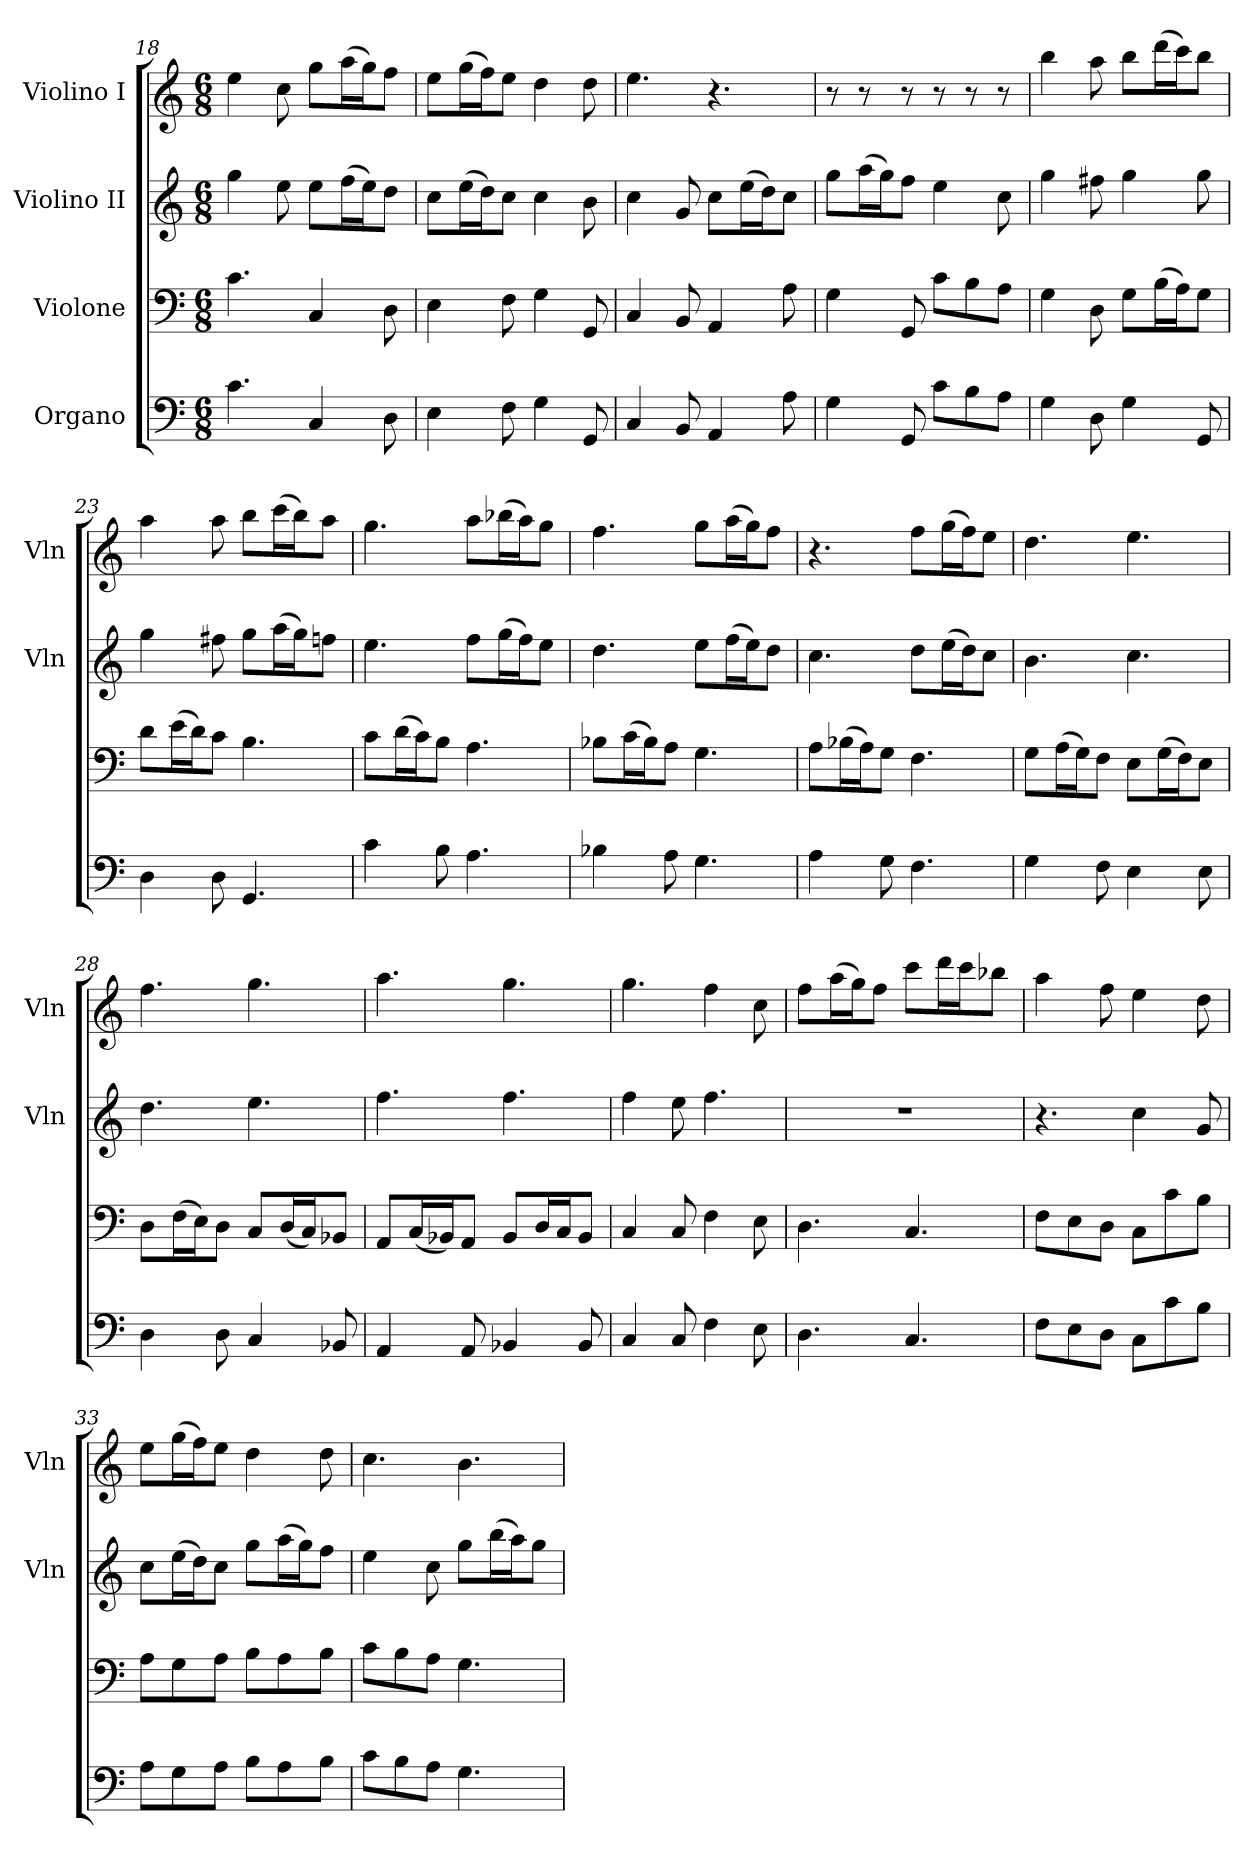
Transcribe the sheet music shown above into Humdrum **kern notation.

**kern	**kern	**kern	**kern
*part4	*part3	*part2	*part1
*staff4	*staff3	*staff2	*staff1
*I"Organo	*I"Violone	*I"Violino II	*I"Violino I
*	*	*I'Vln	*I'Vln
*clefF4	*clefF4	*clefG2	*clefG2
*k[]	*k[]	*k[]	*k[]
*M6/8	*M6/8	*M6/8	*M6/8
=18	=18	=18	=18
4.c	4.c	4gg	4ee
.	.	8ee	8cc
4C	4C	8eeL	8ggL
.	.	(16ffL	(16aaL
.	.	16eeJ)	16ggJ)
8D	8D	8ddJ	8ffJ
=19	=19	=19	=19
4E	4E	8ccL	8eeL
.	.	(16eeL	(16ggL
.	.	16ddJ)	16ffJ)
8F	8F	8ccJ	8eeJ
4G	4G	4cc	4dd
8GG	8GG	8b	8dd
=20	=20	=20	=20
4C	4C	4cc	4.ee
8BB	8BB	8g	.
4AA	4AA	8ccL	4.r
.	.	(16eeL	.
.	.	16ddJ)	.
8A	8A	8ccJ	.
=21	=21	=21	=21
4G	4G	8ggL	8r
.	.	(16aaL	8r
.	.	16ggJ)	.
8GG	8GG	8ffJ	8r
8cL	8cL	4ee	8r
8B	8B	.	8r
8AJ	8AJ	8cc	8r
=22	=22	=22	=22
4G	4G	4gg	4bb
8D	8D	8ff#X	8aa
4G	8GL	4gg	8bbL
.	(16BL	.	(16dddL
.	16AJ)	.	16cccJ)
8GG	8GJ	8gg	8bbJ
=23	=23	=23	=23
4D	8dL	4gg	4aa
.	(16eL	.	.
.	16dJ)	.	.
8D	8cJ	8ff#X	8aa
4.GG	4.B	8ggL	8bbL
.	.	(16aaL	(16cccL
.	.	16ggJ)	16bbJ)
.	.	8ffnJ	8aaJ
=24	=24	=24	=24
4c	8cL	4.ee	4.gg
.	(16dL	.	.
.	16cJ)	.	.
8B	8BJ	.	.
4.A	4.A	8ffL	8aaL
.	.	(16ggL	(16bb-XL
.	.	16ffJ)	16aaJ)
.	.	8eeJ	8ggJ
=25	=25	=25	=25
4B-X	8B-XL	4.dd	4.ff
.	(16cL	.	.
.	16B-J)	.	.
8A	8AJ	.	.
4.G	4.G	8eeL	8ggL
.	.	(16ffL	(16aaL
.	.	16eeJ)	16ggJ)
.	.	8ddJ	8ffJ
=26	=26	=26	=26
4A	8AL	4.cc	4.r
.	(16B-XL	.	.
.	16AJ)	.	.
8G	8GJ	.	.
4.F	4.F	8ddL	8ffL
.	.	(16eeL	(16ggL
.	.	16ddJ)	16ffJ)
.	.	8ccJ	8eeJ
=27	=27	=27	=27
4G	8GL	4.b	4.dd
.	(16AL	.	.
.	16GJ)	.	.
8F	8FJ	.	.
4E	8EL	4.cc	4.ee
.	(16GL	.	.
.	16FJ)	.	.
8E	8EJ	.	.
=28	=28	=28	=28
4D	8DL	4.dd	4.ff
.	(16FL	.	.
.	16EJ)	.	.
8D	8DJ	.	.
4C	8CL	4.ee	4.gg
.	(16DL	.	.
.	16CJ)	.	.
8BB-X	8BB-XJ	.	.
=29	=29	=29	=29
4AA	8AAL	4.ff	4.aa
.	(16CL	.	.
.	16BB-XJ)	.	.
8AA	8AAJ	.	.
4BB-X	8BB-L	4.ff	4.gg
.	16DL	.	.
.	16CJ	.	.
8BB-	8BB-J	.	.
=30	=30	=30	=30
4C	4C	4ff	4.gg
8C	8C	8ee	.
4F	4F	4.ff	4ff
8E	8E	.	8cc
=31	=31	=31	=31
4.D	4.D	2.r	8ffL
.	.	.	(16aaL
.	.	.	16ggJ)
.	.	.	8ffJ
4.C	4.C	.	8cccL
.	.	.	16dddL
.	.	.	16cccJ
.	.	.	8bb-XJ
=32	=32	=32	=32
8FL	8FL	4.r	4aa
8E	8E	.	.
8DJ	8DJ	.	8ff
8CL	8CL	4cc	4ee
8c	8c	.	.
8BJ	8BJ	8g	8dd
=33	=33	=33	=33
8AL	8AL	8ccL	8eeL
8G	8G	(16eeL	(16ggL
.	.	16ddJ)	16ffJ)
8AJ	8AJ	8ccJ	8eeJ
8BL	8BL	8ggL	4dd
8A	8A	(16aaL	.
.	.	16ggJ)	.
8BJ	8BJ	8ffJ	8dd
=34	=34	=34	=34
8cL	8cL	4ee	4.cc
8B	8B	.	.
8AJ	8AJ	8cc	.
4.G	4.G	8ggL	4.b
.	.	(16bbL	.
.	.	16aaJ)	.
.	.	8ggJ	.
=	=	=	=
*-	*-	*-	*-
